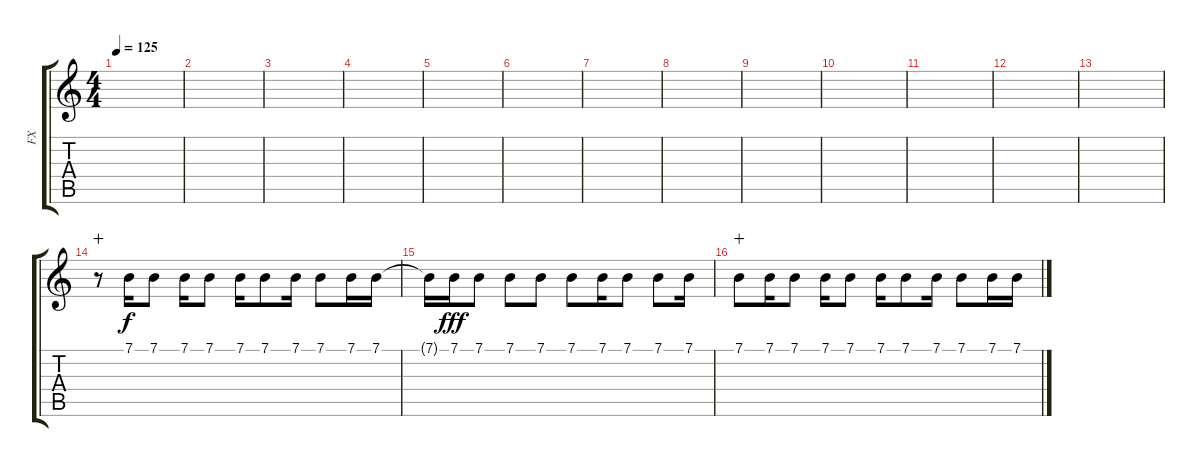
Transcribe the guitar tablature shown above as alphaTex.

\track ("FX" "FX") {instrument pad6metallic}
\staff {score tabs}
\tuning (E4 B3 G3 D3 A2 E2) {hide}
\ts (4 4)
\tempo 125
\clef g2
\ks c
|
|
|
|
|
|
|
|
|
|
|
|
|
r.8{volume 16 balance 16 wahc} 7.1.16{volume 1 balance 0} 7.1.8 7.1.16 7.1.8 7.1.16 7.1.8 7.1.16 7.1.8 7.1.16 7.1.16 |
7.1{t}.16{dy f} 7.1.16{dy fff} 7.1.8 7.1.8 7.1.8 7.1.8 7.1.16 7.1.8 7.1.8 7.1.16 |
7.1.8{wahc} 7.1.16{volume 16 balance 16} 7.1.8 7.1.16 7.1.8 7.1.16 7.1.8 7.1.16 7.1.8 7.1.16 7.1.16
